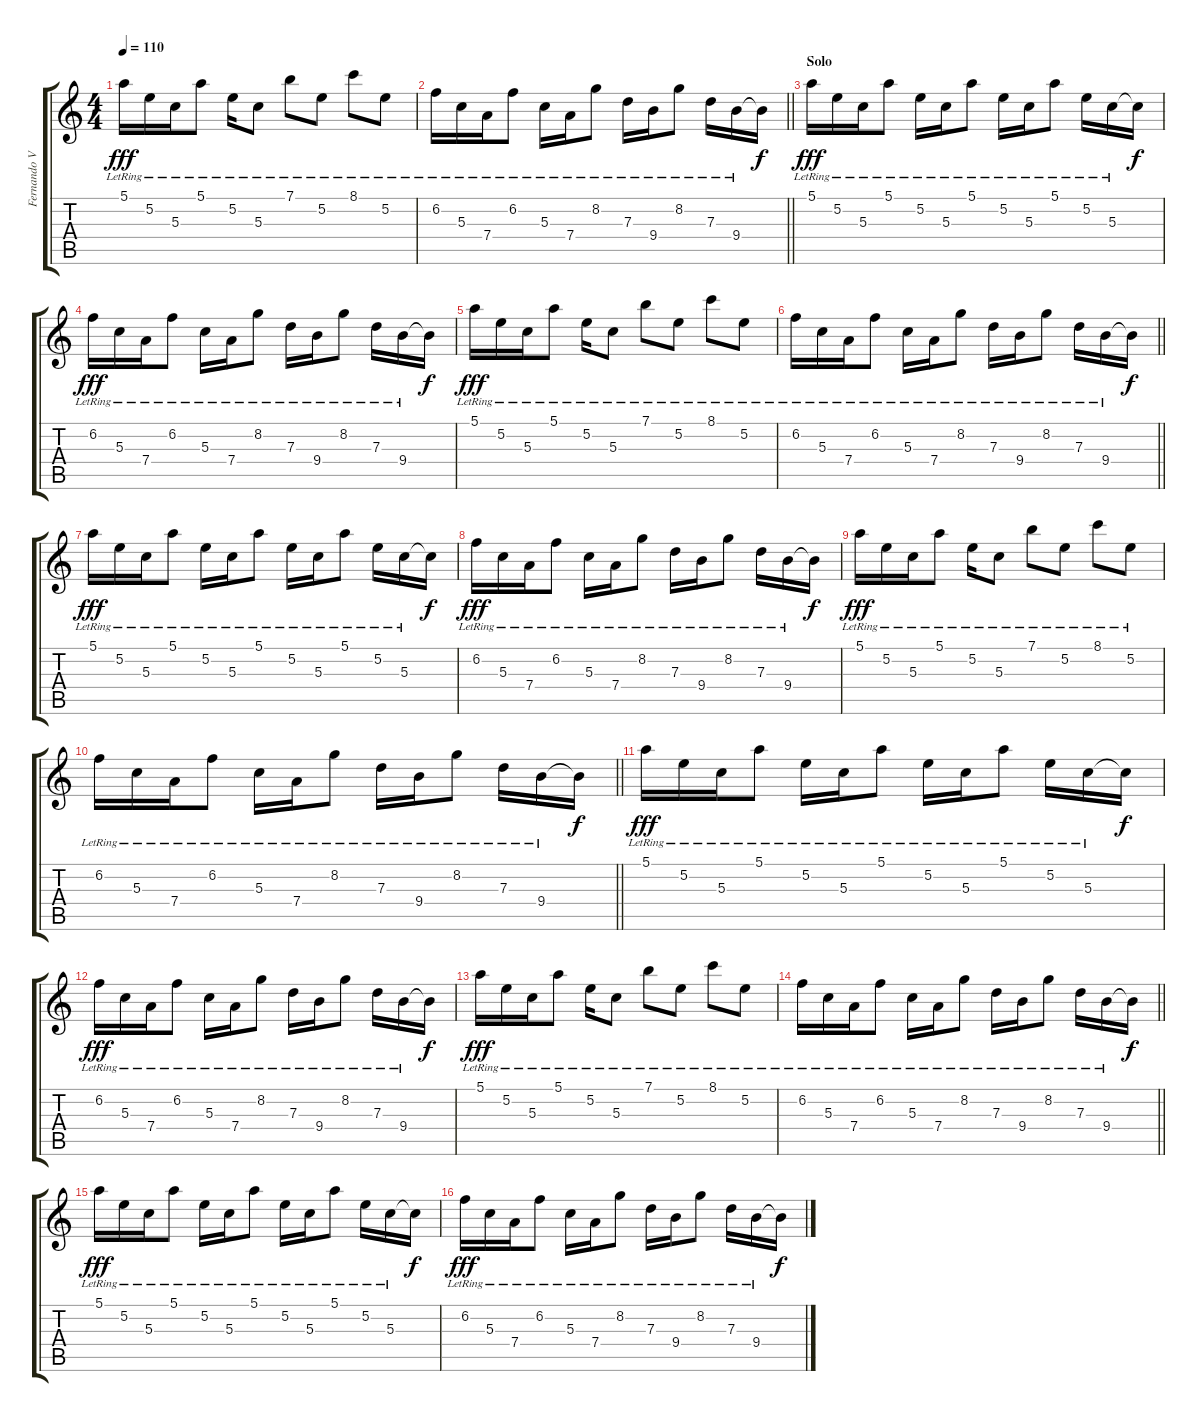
\track ("Fernando Vallin" "Fernando V") {instrument electricguitarjazz}
\staff {score tabs}
\tuning (E4 B3 G3 D3 A2 E2) {hide}
\ts (4 4)
\tempo 110
\clef g2
\ks c
5.1{lr}.16{dy fff} 5.2{lr}.16 5.3{lr}.16 5.1{lr}.8 5.2{lr}.16 5.3{lr}.8 7.1{lr}.8 5.2{lr}.8 8.1{lr}.8 5.2{lr}.8 |
\barLineRight lightlight
6.2{lr}.16 5.3{lr}.16 7.4{lr}.16 6.2{lr}.8 5.3{lr}.16 7.4{lr}.16 8.2{lr}.8 7.3{lr}.16 9.4{lr}.16 8.2{lr}.8 7.3{lr}.16 9.4{lr}.16 9.4{t}.16{dy f} |
\section ("" "Solo")
5.1{lr}.16{dy fff} 5.2{lr}.16 5.3{lr}.16 5.1{lr}.8 5.2{lr}.16 5.3{lr}.16 5.1{lr}.8 5.2{lr}.16 5.3{lr}.16 5.1{lr}.8 5.2{lr}.16 5.3{lr}.16 5.3{t}.16{dy f} |
6.2{lr}.16{dy fff} 5.3{lr}.16 7.4{lr}.16 6.2{lr}.8 5.3{lr}.16 7.4{lr}.16 8.2{lr}.8 7.3{lr}.16 9.4{lr}.16 8.2{lr}.8 7.3{lr}.16 9.4{lr}.16 9.4{t}.16{dy f} |
5.1{lr}.16{dy fff} 5.2{lr}.16 5.3{lr}.16 5.1{lr}.8 5.2{lr}.16 5.3{lr}.8 7.1{lr}.8 5.2{lr}.8 8.1{lr}.8 5.2{lr}.8 |
\barLineRight lightlight
6.2{lr}.16 5.3{lr}.16 7.4{lr}.16 6.2{lr}.8 5.3{lr}.16 7.4{lr}.16 8.2{lr}.8 7.3{lr}.16 9.4{lr}.16 8.2{lr}.8 7.3{lr}.16 9.4{lr}.16 9.4{t}.16{dy f} |
5.1{lr}.16{dy fff} 5.2{lr}.16 5.3{lr}.16 5.1{lr}.8 5.2{lr}.16 5.3{lr}.16 5.1{lr}.8 5.2{lr}.16 5.3{lr}.16 5.1{lr}.8 5.2{lr}.16 5.3{lr}.16 5.3{t}.16{dy f} |
6.2{lr}.16{dy fff} 5.3{lr}.16 7.4{lr}.16 6.2{lr}.8 5.3{lr}.16 7.4{lr}.16 8.2{lr}.8 7.3{lr}.16 9.4{lr}.16 8.2{lr}.8 7.3{lr}.16 9.4{lr}.16 9.4{t}.16{dy f} |
5.1{lr}.16{dy fff} 5.2{lr}.16 5.3{lr}.16 5.1{lr}.8 5.2{lr}.16 5.3{lr}.8 7.1{lr}.8 5.2{lr}.8 8.1{lr}.8 5.2{lr}.8 |
\barLineRight lightlight
6.2{lr}.16 5.3{lr}.16 7.4{lr}.16 6.2{lr}.8 5.3{lr}.16 7.4{lr}.16 8.2{lr}.8 7.3{lr}.16 9.4{lr}.16 8.2{lr}.8 7.3{lr}.16 9.4{lr}.16 9.4{t}.16{dy f} |
5.1{lr}.16{dy fff} 5.2{lr}.16 5.3{lr}.16 5.1{lr}.8 5.2{lr}.16 5.3{lr}.16 5.1{lr}.8 5.2{lr}.16 5.3{lr}.16 5.1{lr}.8 5.2{lr}.16 5.3{lr}.16 5.3{t}.16{dy f} |
6.2{lr}.16{dy fff} 5.3{lr}.16 7.4{lr}.16 6.2{lr}.8 5.3{lr}.16 7.4{lr}.16 8.2{lr}.8 7.3{lr}.16 9.4{lr}.16 8.2{lr}.8 7.3{lr}.16 9.4{lr}.16 9.4{t}.16{dy f} |
5.1{lr}.16{dy fff} 5.2{lr}.16 5.3{lr}.16 5.1{lr}.8 5.2{lr}.16 5.3{lr}.8 7.1{lr}.8 5.2{lr}.8 8.1{lr}.8 5.2{lr}.8 |
\barLineRight lightlight
6.2{lr}.16 5.3{lr}.16 7.4{lr}.16 6.2{lr}.8 5.3{lr}.16 7.4{lr}.16 8.2{lr}.8 7.3{lr}.16 9.4{lr}.16 8.2{lr}.8 7.3{lr}.16 9.4{lr}.16 9.4{t}.16{dy f} |
5.1{lr}.16{dy fff} 5.2{lr}.16 5.3{lr}.16 5.1{lr}.8 5.2{lr}.16 5.3{lr}.16 5.1{lr}.8 5.2{lr}.16 5.3{lr}.16 5.1{lr}.8 5.2{lr}.16 5.3{lr}.16 5.3{t}.16{dy f} |
6.2{lr}.16{dy fff} 5.3{lr}.16 7.4{lr}.16 6.2{lr}.8 5.3{lr}.16 7.4{lr}.16 8.2{lr}.8 7.3{lr}.16 9.4{lr}.16 8.2{lr}.8 7.3{lr}.16 9.4{lr}.16 9.4{t}.16{dy f}
